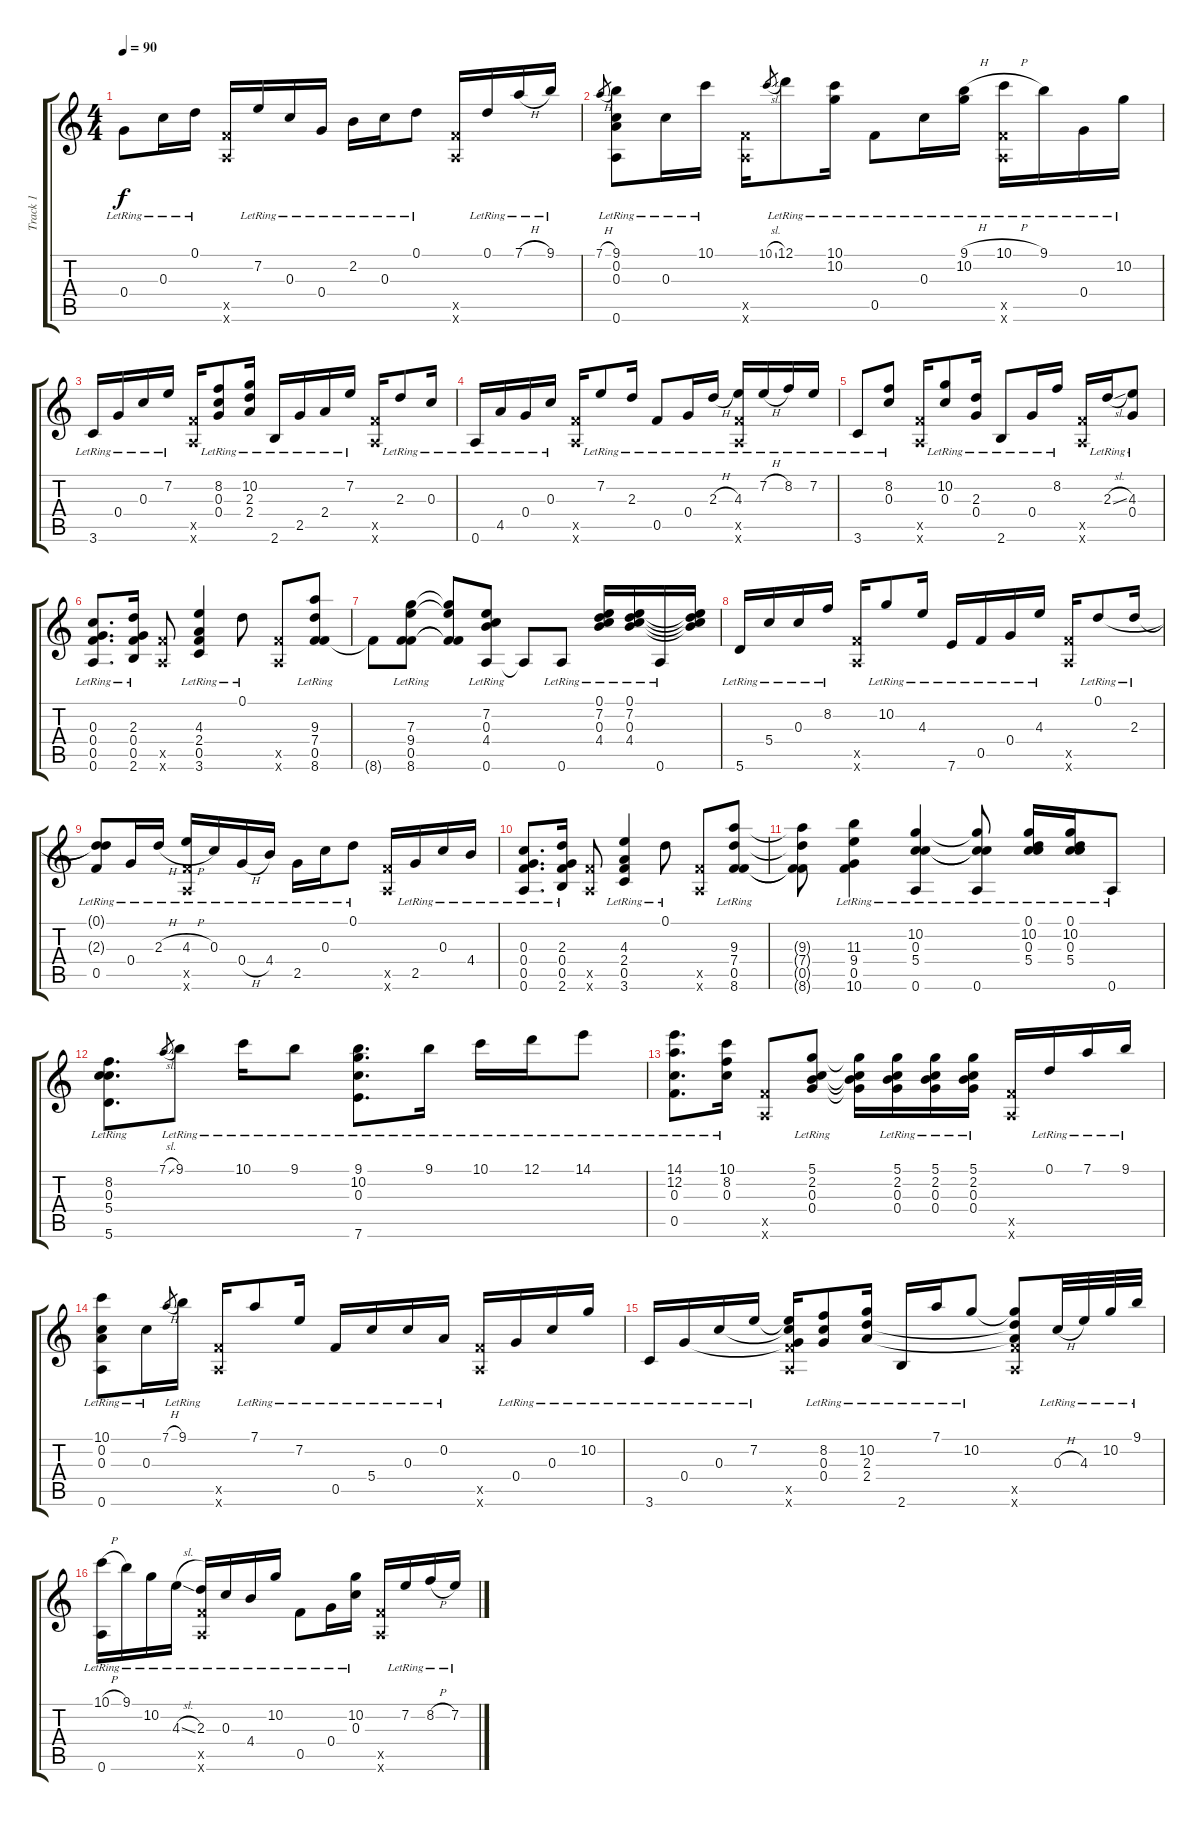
\track ("Track 1" "Track 1") {instrument acousticguitarsteel}
\staff {score tabs}
\tuning (D4 A3 C4 G3 F3 A2) {hide}
\ts (4 4)
\tempo 90
\clef g2
\ks c
0.4{lr}.8{dy f} 0.3{lr}.16 0.1{lr}.16 (0.5{x} 0.6{x}).16 7.2{lr}.16 0.3{lr}.16 0.4{lr}.16 2.2{lr}.16 0.3{lr}.16 0.1{lr}.8 (0.5{x} 0.6{x}).16 0.1{lr}.16 7.1{h lr}.16 9.1{lr}.16 |
7.1{h}.8{gr} (9.1{lr} 0.2{lr} 0.3{lr} 0.6{lr}).8 0.3{lr}.16 10.1{lr}.16 (0.5{x} 0.6{x}).16 10.1{sl}.8{gr} 12.1{lr}.8 (10.1{lr} 10.2{lr}).16 0.5{lr}.8 0.3{lr}.16 (9.1{h lr} 10.2{lr}).16 (10.1{h lr} 0.5{x} 0.6{x}).16 9.1{lr}.16 0.4{lr}.16 10.2{lr}.16 |
3.6{lr}.16 0.4{lr}.16 0.3{lr}.16 7.2{lr}.16 (0.5{x} 0.6{x}).16 (8.2{lr} 0.3{lr} 0.4{lr}).8 (10.2{lr} 2.3{lr} 2.4{lr}).16 2.6{lr}.16 2.5{lr}.16 2.4{lr}.16 7.2{lr}.16 (0.5{x} 0.6{x}).16 2.3{lr}.8 0.3{lr}.16 |
0.6{lr}.16 4.5{lr}.16 0.4{lr}.16 0.3{lr}.16 (0.5{x} 0.6{x}).16 7.2{lr}.8 2.3{lr}.16 0.5{lr}.8 0.4{lr}.16 2.3{h lr}.16 (4.3{lr} 0.5{x} 0.6{x}).16 7.2{h lr}.16 8.2{lr}.16 7.2{lr}.16 |
3.6{lr}.8 (8.2{lr} 0.3{lr}).8 (0.5{x} 0.6{x}).16 (10.2{lr} 0.3{lr}).8 (2.3{lr} 0.4{lr}).16 2.6{lr}.8 0.4{lr}.16 8.2{lr}.16 (0.5{x} 0.6{x}).16 2.3{sl lr}.16 (4.3{lr} 0.4{lr}).8 |
(0.3{lr} 0.4{lr} 0.5{lr} 0.6{lr}).8{d} (2.3{lr} 0.4{lr} 0.5{lr} 2.6{lr}).16 (0.5{x} 0.6{x}).8 (4.3{lr} 2.4{lr} 0.5{lr} 3.6{lr}).4 0.1{lr}.8 (0.5{x} 0.6{x}).8 (9.3{lr} 7.4{lr} 0.5{lr} 8.6{lr}).8 |
8.6{t}.8 (7.3{lr} 9.4{lr} 0.5{lr} 8.6{lr}).8 (7.3{t} 9.4{t} 0.5{t} 8.6{t}).8 (7.2{lr} 0.3{lr} 4.4{lr} 0.6{lr}).8 0.6{t}.8 0.6{lr}.8 (0.1{lr} 7.2{lr} 0.3{lr} 4.4{lr}).16 (0.1{lr} 7.2{lr} 0.3{lr} 4.4{lr}).16 0.6{lr}.16 (0.1{t} 7.2{t} 0.3{t} 4.4{t}).16 |
5.6{lr}.16 5.4{lr}.16 0.3{lr}.16 8.2{lr}.16 (0.5{x} 0.6{x}).16 10.2{lr}.8 4.3{lr}.16 7.6{lr}.16 0.5{lr}.16 0.4{lr}.16 4.3{lr}.16 (0.5{x} 0.6{x}).16 0.1{lr}.8 2.3{lr}.16 |
(0.1{t} 2.3{t} 0.5{lr}).8 0.4{lr}.16 2.3{h lr}.16 (4.3{h lr} 0.5{x} 0.6{x}).16 0.3{lr}.16 0.4{h lr}.16 4.4{lr}.16 2.5{lr}.16 0.3{lr}.16 0.1{lr}.8 (0.5{x} 0.6{x}).16 2.5{lr}.16 0.3{lr}.16 4.4{lr}.16 |
(0.3{lr} 0.4{lr} 0.5{lr} 0.6{lr}).8{d} (2.3{lr} 0.4{lr} 0.5{lr} 2.6{lr}).16 (0.5{x} 0.6{x}).8 (4.3{lr} 2.4{lr} 0.5{lr} 3.6{lr}).4 0.1{lr}.8 (0.5{x} 0.6{x}).8 (9.3{lr} 7.4{lr} 0.5{lr} 8.6{lr}).8 |
(9.3{t} 7.4{t} 0.5{t} 8.6{t}).8 (11.3{lr} 9.4{lr} 0.5{lr} 10.6{lr}).4 (10.2{lr} 0.3{lr} 5.4{lr} 0.6{lr}).4 (10.2{t} 0.3{t} 5.4{t} 0.6{lr}).8 (0.1{lr} 10.2{lr} 0.3{lr} 5.4{lr}).16 (0.1{lr} 10.2{lr} 0.3{lr} 5.4{lr}).16 0.6{lr}.8 |
(8.2{lr} 0.3{lr} 5.4{lr} 5.6{lr}).8{d} 7.1{sl}.8{gr} 9.1{lr}.8 10.1{lr}.16 9.1{lr}.8 (9.1{lr} 10.2{lr} 0.3{lr} 7.6{lr}).8{d} 9.1{lr}.16 10.1{lr}.16 12.1{lr}.16 14.1{lr}.8 |
(14.1{lr} 12.2{lr} 0.3{lr} 0.5{lr}).8{d} (10.1{lr} 8.2{lr} 0.3{lr}).16 (0.5{x} 0.6{x}).8 (5.1{lr} 2.2{lr} 0.3{lr} 0.4{lr}).8 (5.1{t} 2.2{t} 0.3{t} 0.4{t}).16 (5.1{lr} 2.2{lr} 0.3{lr} 0.4{lr}).16 (5.1{lr} 2.2{lr} 0.3{lr} 0.4{lr}).16 (5.1{lr} 2.2{lr} 0.3{lr} 0.4{lr}).16 (0.5{x} 0.6{x}).16 0.1{lr}.16 7.1{lr}.16 9.1{lr}.16 |
(10.1{lr} 0.2{lr} 0.3{lr} 0.6{lr}).8 0.3{lr}.16 7.1{h}.8{gr} 9.1{lr}.16 (0.5{x} 0.6{x}).16 7.1{lr}.8 7.2{lr}.16 0.5{lr}.16 5.4{lr}.16 0.3{lr}.16 0.2{lr}.16 (0.5{x} 0.6{x}).16 0.4{lr}.16 0.3{lr}.16 10.2{lr}.16 |
3.6{lr}.16 0.4{lr}.16 0.3{lr}.16 7.2{lr}.16 (7.2{t} 0.3{t} 0.4{t} 0.5{x} 0.6{x}).16 (8.2{lr} 0.3{lr} 0.4{lr}).8 (10.2{lr} 2.3{lr} 2.4{lr}).16 2.6{lr}.16 7.1{lr}.16 10.2{lr}.8 (10.2{t} 2.3{t} 2.4{t} 0.5{x} 0.6{x}).8 0.3{h lr}.32 4.3{lr}.32 10.2{lr}.32 9.1{lr}.32 |
(10.1{h lr} 0.6{lr}).16 9.1{lr}.16 10.2{lr}.16 4.3{sl lr}.16 (2.3{lr} 0.5{x} 0.6{x}).16 0.3{lr}.16 4.4{lr}.16 10.2{lr}.16 0.5{lr}.8 0.4{lr}.16 (10.2{lr} 0.3{lr}).16 (0.5{x} 0.6{x}).16 7.2{lr}.16 8.2{h lr}.16 7.2{lr}.16
